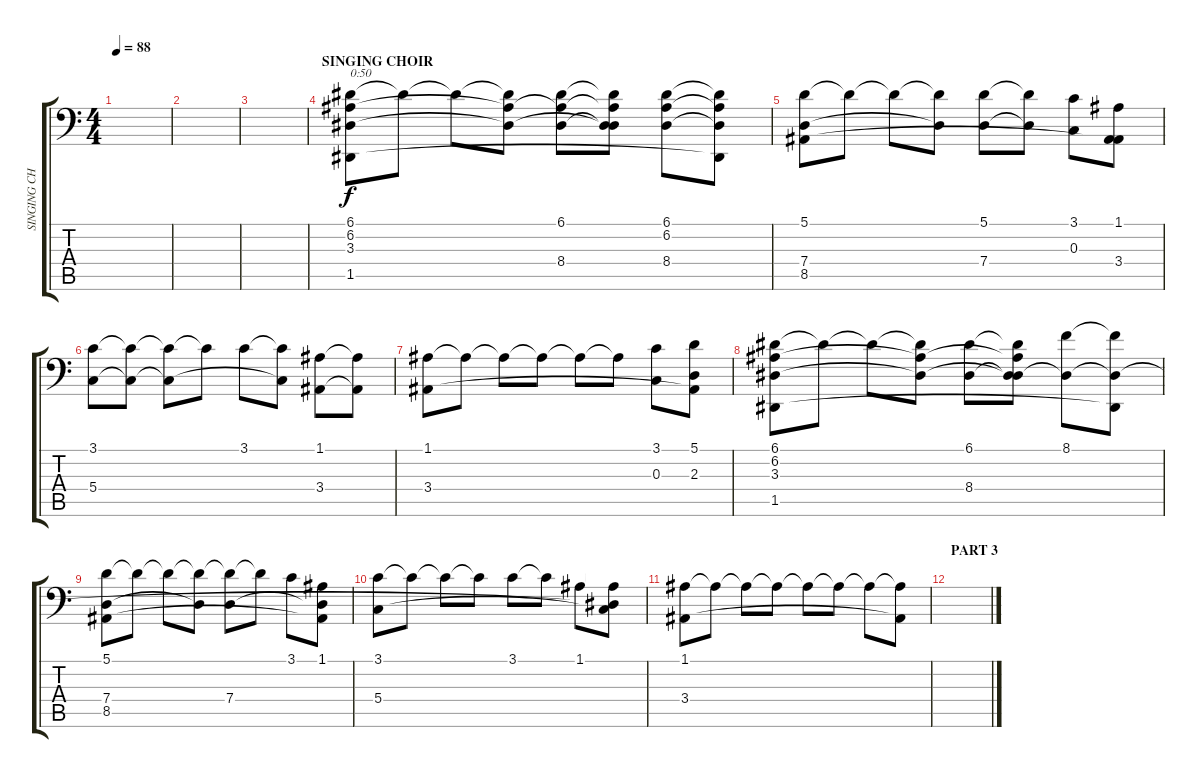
\track ("SINGING CHOIR" "SINGING CH") {instrument choiraahs}
\staff {score tabs}
\tuning (A3 E3 C3 G2 D2 A1) {hide}
\ts (4 4)
\tempo 88
\clef f4
\ks c
|
|
|
\section ("" "SINGING CHOIR")
(6.1 6.2 3.3 1.5).8{txt "0:50"} 6.1{t}.8 6.1{t}.8 (6.1{t} 6.2{t} 3.3{t}).8 (6.1 6.2{t} 8.4).8 (6.1{t} 6.2{t} 3.3{t} 8.4{t}).8 (6.1 6.2 8.4).8 (6.1{t} 6.2{t} 8.4{t} 1.5{t}).8 |
(5.1 7.4 8.5).8 5.1{t}.8 5.1{t}.8 (5.1{t} 7.4{t}).8 (5.1 7.4).8 (5.1{t} 7.4{t}).8 (3.1 0.3).8 (1.1 3.4 8.5{t}).8 |
(3.1 5.4).8 (3.1{t} 5.4{t}).8 (3.1{t} 5.4{t}).8 3.1{t}.8 3.1.8 (3.1{t} 5.4{t}).8 (1.1 3.4).8 (1.1{t} 3.4{t}).8 |
(1.1 3.4).8 1.1{t}.8 1.1{t}.8 1.1{t}.8 1.1{t}.8 1.1{t}.8 (3.1 0.3).8 (5.1 2.3 3.4{t}).8 |
(6.1 6.2 3.3 1.5).8 6.1{t}.8 6.1{t}.8 (6.1{t} 6.2{t} 3.3{t}).8 (6.1 8.4).8 (6.1{t} 6.2{t} 3.3{t} 8.4{t}).8 (8.1 3.3{t}).8 (8.1{t} 3.3{t} 1.5{t}).8 |
(5.1 7.4 8.5).8 5.1{t}.8 5.1{t}.8 (5.1{t} 7.4{t}).8 (5.1{t} 7.4).8 5.1{t}.8 3.1.8 (1.1 7.4{t} 8.5{t}).8 |
(3.1 5.4).8 3.1{t}.8 3.1{t}.8 3.1{t}.8 3.1.8 3.1{t}.8 1.1.8 (1.1{t} 3.3{t} 5.4{t}).8 |
(1.1 3.4).8 1.1{t}.8 1.1{t}.8 1.1{t}.8 1.1{t}.8 1.1{t}.8 1.1{t}.8 (1.1{t} 3.4{t}).8 |
\section ("" "PART 3")
